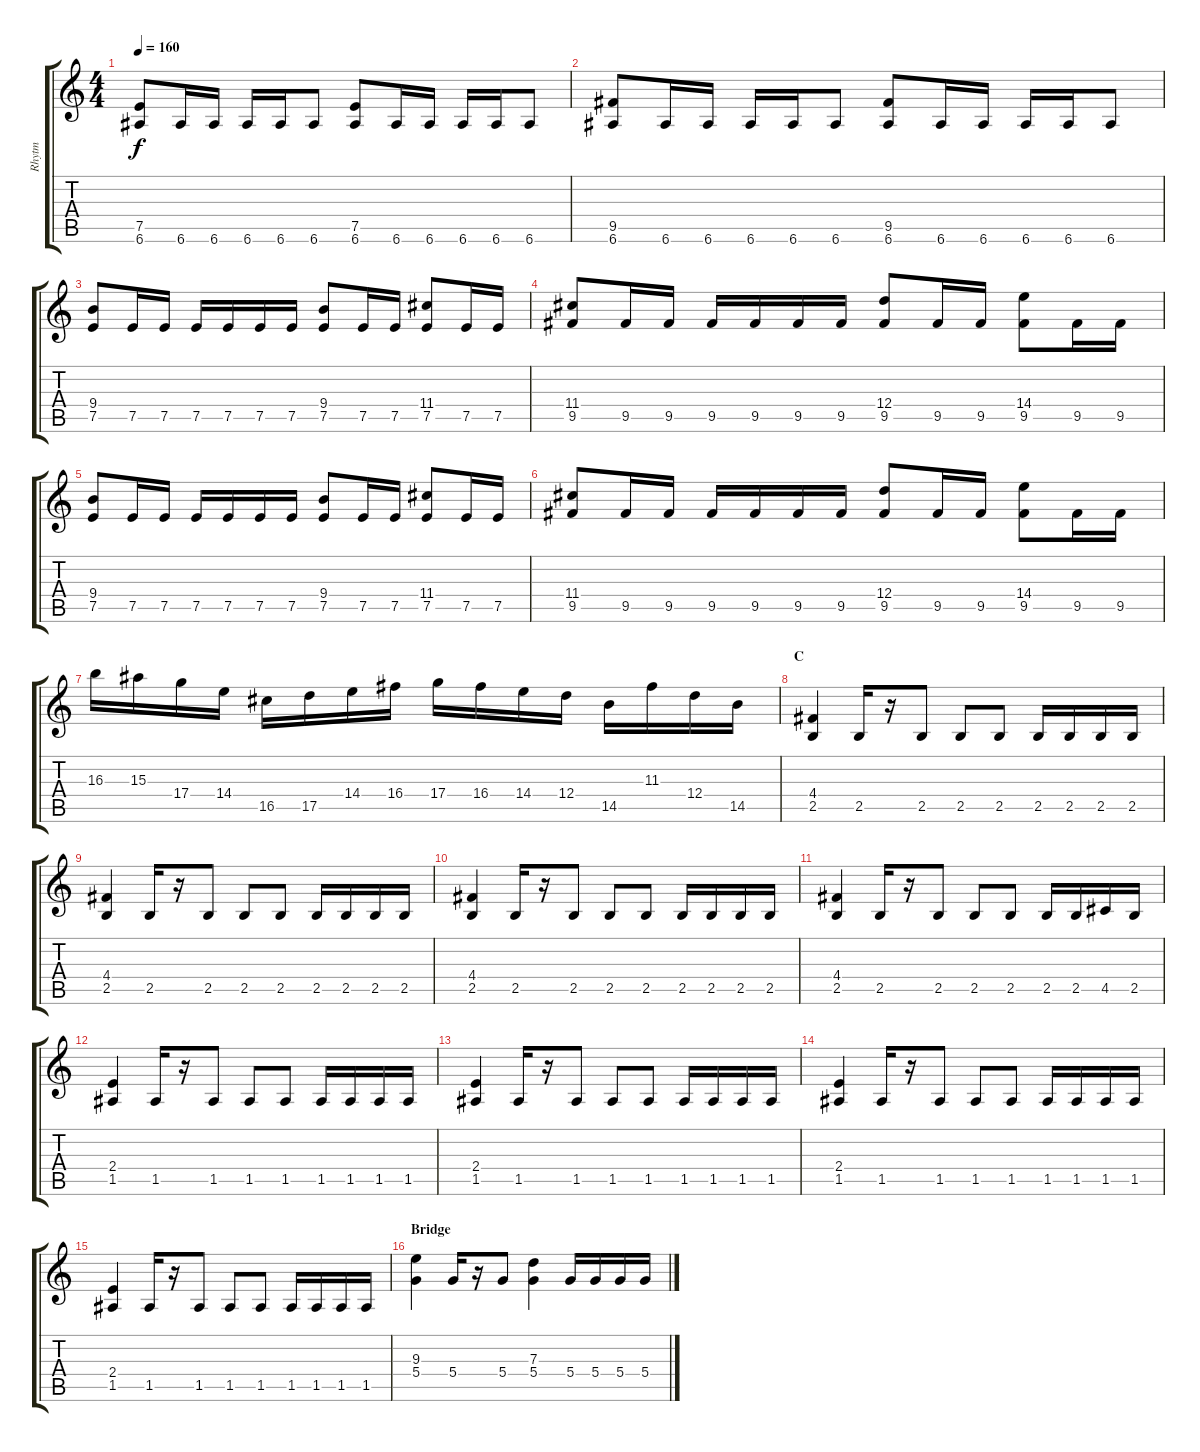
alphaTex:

\track ("Rhytm" "Rhytm") {instrument distortionguitar}
\staff {score tabs}
\tuning (E4 B3 G3 D3 A2 E2) {hide}
\ts (4 4)
\tempo 160
\clef g2
\ks c
(7.5 6.6).8{dy f} 6.6.16 6.6.16 6.6.16 6.6.16 6.6.8 (7.5 6.6).8 6.6.16 6.6.16 6.6.16 6.6.16 6.6.8 |
(9.5 6.6).8 6.6.16 6.6.16 6.6.16 6.6.16 6.6.8 (9.5 6.6).8 6.6.16 6.6.16 6.6.16 6.6.16 6.6.8 |
(9.4 7.5).8 7.5.16 7.5.16 7.5.16 7.5.16 7.5.16 7.5.16 (9.4 7.5).8 7.5.16 7.5.16 (11.4 7.5).8 7.5.16 7.5.16 |
(11.4 9.5).8 9.5.16 9.5.16 9.5.16 9.5.16 9.5.16 9.5.16 (12.4 9.5).8 9.5.16 9.5.16 (14.4 9.5).8 9.5.16 9.5.16 |
(9.4 7.5).8 7.5.16 7.5.16 7.5.16 7.5.16 7.5.16 7.5.16 (9.4 7.5).8 7.5.16 7.5.16 (11.4 7.5).8 7.5.16 7.5.16 |
(11.4 9.5).8 9.5.16 9.5.16 9.5.16 9.5.16 9.5.16 9.5.16 (12.4 9.5).8 9.5.16 9.5.16 (14.4 9.5).8 9.5.16 9.5.16 |
16.3.16 15.3.16 17.4.16 14.4.16 16.5.16 17.5.16 14.4.16 16.4.16 17.4.16 16.4.16 14.4.16 12.4.16 14.5.16 11.3.16 12.4.16 14.5.16 |
\section ("" "C")
(4.4 2.5).4 2.5.16 r.16 2.5.8 2.5.8 2.5.8 2.5.16 2.5.16 2.5.16 2.5.16 |
(4.4 2.5).4 2.5.16 r.16 2.5.8 2.5.8 2.5.8 2.5.16 2.5.16 2.5.16 2.5.16 |
(4.4 2.5).4 2.5.16 r.16 2.5.8 2.5.8 2.5.8 2.5.16 2.5.16 2.5.16 2.5.16 |
(4.4 2.5).4 2.5.16 r.16 2.5.8 2.5.8 2.5.8 2.5.16 2.5.16 4.5.16 2.5.16 |
(2.4 1.5).4 1.5.16 r.16 1.5.8 1.5.8 1.5.8 1.5.16 1.5.16 1.5.16 1.5.16 |
(2.4 1.5).4 1.5.16 r.16 1.5.8 1.5.8 1.5.8 1.5.16 1.5.16 1.5.16 1.5.16 |
(2.4 1.5).4 1.5.16 r.16 1.5.8 1.5.8 1.5.8 1.5.16 1.5.16 1.5.16 1.5.16 |
(2.4 1.5).4 1.5.16 r.16 1.5.8 1.5.8 1.5.8 1.5.16 1.5.16 1.5.16 1.5.16 |
\section ("" "Bridge")
(9.3 5.4).4 5.4.16 r.16 5.4.8 (7.3 5.4).4 5.4.16 5.4.16 5.4.16 5.4.16
